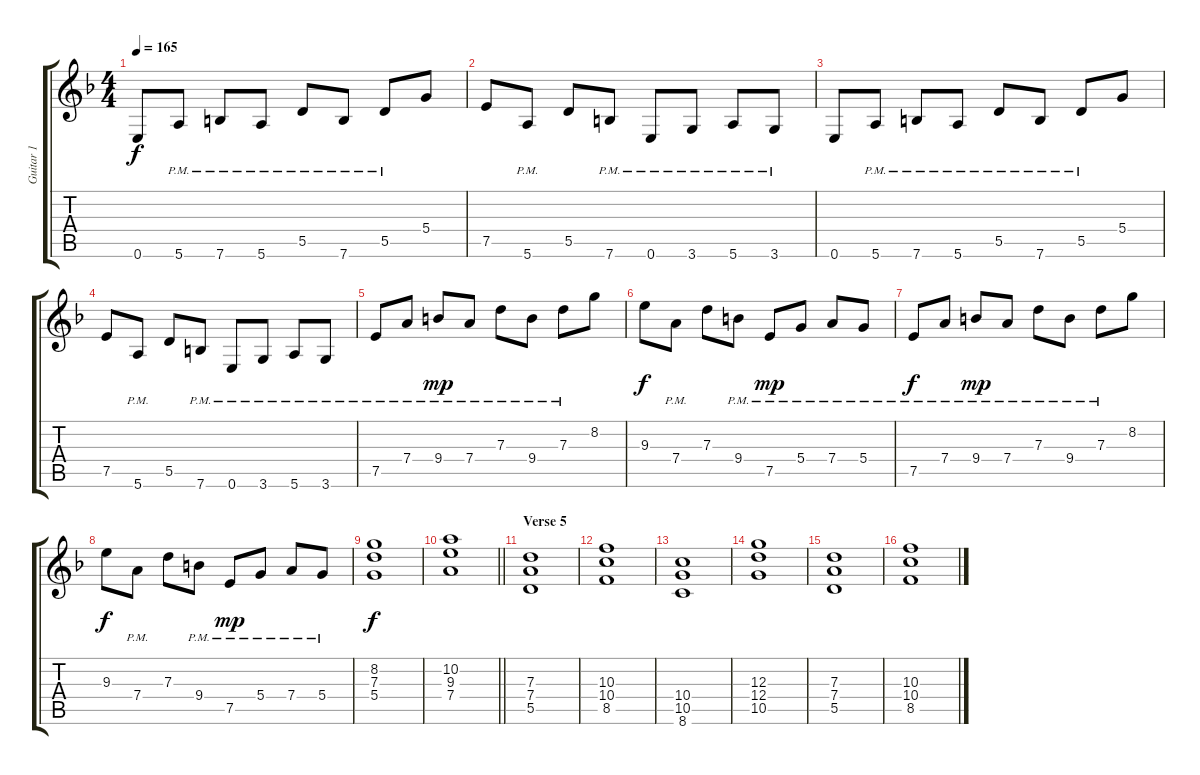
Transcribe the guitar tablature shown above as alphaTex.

\track ("Guitar 1" "Guitar 1") {instrument distortionguitar}
\staff {score tabs}
\tuning (E4 B3 G3 D3 A2 E2) {hide}
\ts (4 4)
\tempo 165
\clef g2
\ks f
0.6.8{dy f} 5.6{pm}.8 7.6{pm}.8 5.6{pm}.8 5.5{pm}.8 7.6{pm}.8 5.5{pm}.8 5.4.8 |
7.5.8 5.6{pm}.8 5.5.8 7.6{pm}.8 0.6{pm}.8 3.6{pm}.8 5.6{pm}.8 3.6{pm}.8 |
0.6.8 5.6{pm}.8 7.6{pm}.8 5.6{pm}.8 5.5{pm}.8 7.6{pm}.8 5.5{pm}.8 5.4.8 |
7.5.8 5.6{pm}.8 5.5.8 7.6{pm}.8 0.6{pm}.8 3.6{pm}.8 5.6{pm}.8 3.6{pm}.8 |
7.5{pm}.8 7.4{pm}.8 9.4{pm}.8{dy mp} 7.4{pm}.8 7.3{pm}.8 9.4{pm}.8 7.3{pm}.8 8.2.8 |
9.3.8{dy f} 7.4{pm}.8 7.3.8 9.4{pm}.8 7.5{pm}.8{dy mp} 5.4{pm}.8 7.4{pm}.8 5.4{pm}.8 |
7.5{pm}.8{dy f} 7.4{pm}.8 9.4{pm}.8{dy mp} 7.4{pm}.8 7.3{pm}.8 9.4{pm}.8 7.3{pm}.8 8.2.8 |
9.3.8{dy f} 7.4{pm}.8 7.3.8 9.4{pm}.8 7.5{pm}.8{dy mp} 5.4{pm}.8 7.4{pm}.8 5.4{pm}.8 |
(8.2 7.3 5.4).1{dy f} |
\barLineRight lightlight
(10.2 9.3 7.4).1 |
\section ("" "Verse 5")
(7.3 7.4 5.5).1 |
(10.3 10.4 8.5).1 |
(10.4 10.5 8.6).1 |
(12.3 12.4 10.5).1 |
(7.3 7.4 5.5).1 |
(10.3 10.4 8.5).1
